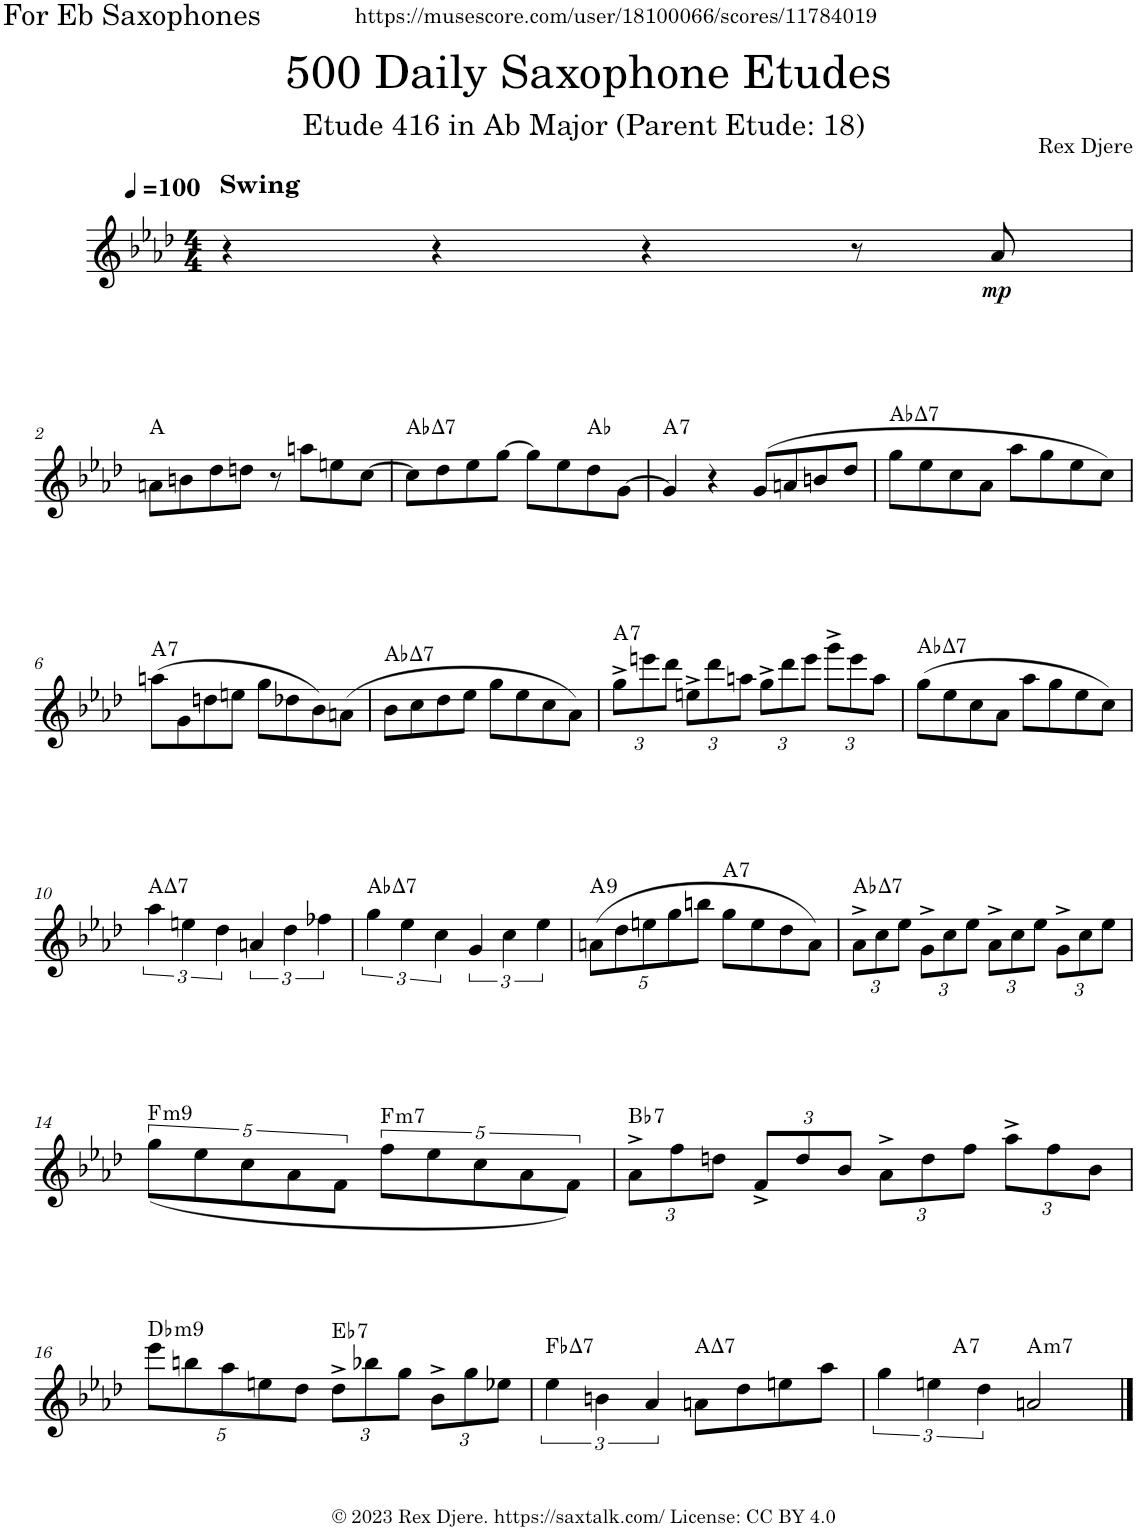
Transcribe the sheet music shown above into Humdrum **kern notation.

**kern	**dynam	**harte
*part1	*part1	*part1
*staff1	*staff1	*
*I"Alto Saxophone	*	*
*I'A. Sax.	*	*
*clefG2	*	*
*Trd5c9	*	*
*k[b-e-a-d-]	*	*
*M4/4	*	*
*MM100	*	*
=1	=1	=1
!LO:TX:a:B:t=Swing	!	!
4r	.	.
4r	.	.
4r	.	.
8r	.	.
!	!LO:DY:b	!
8a-/	mp	.
!!LO:LB:g=z
=2	=2	=2
8an\L	.	A:maj
8bn\	.	.
8dd-\	.	.
8ddn\J	.	.
8r	.	.
8aan\L	.	.
8een\	.	.
[8cc\J	.	.
=3	=3	=3
!	!	!LO:H:kt=7
8cc\L]	.	Ab:maj7
8dd-\	.	.
8ee-\	.	.
[8gg\J	.	.
8gg\L]	.	.
8ee-\	.	.
8dd-\	.	Ab:maj
[8g\J	.	.
=4	=4	=4
!	!	!LO:H:kt=7
4g/]	.	A:7
4r	.	.
(8g/L	.	.
8an/	.	.
8bn/	.	.
8dd-/J	.	.
=5	=5	=5
!	!	!LO:H:kt=7
8gg\L	.	Ab:maj7
8ee-\	.	.
8cc\	.	.
8a-\J	.	.
8aa-\L	.	.
8gg\	.	.
8ee-\	.	.
8cc\J)	.	.
!!LO:LB:g=z
=6	=6	=6
!	!	!LO:H:kt=7
(8aan\L	.	A:7
8g\	.	.
8ddn\	.	.
8een\J	.	.
8gg\L	.	.
8dd-X\	.	.
8b-\)	.	.
(8an\J	.	.
=7	=7	=7
!	!	!LO:H:kt=7
8b-\L	.	Ab:maj7
8cc\	.	.
8dd-\	.	.
8ee-\J	.	.
8gg\L	.	.
8ee-\	.	.
8cc\	.	.
8a-\J)	.	.
=8	=8	=8
*Xbrackettup	*	*
!	!	!LO:H:kt=7
12gg^\L	.	A:7
12eeen\	.	.
12ddd-\J	.	.
12een^\L	.	.
12ddd-\	.	.
12aan\J	.	.
12gg^\L	.	.
12ddd-\	.	.
12eee\J	.	.
12ggg^\L	.	.
12eee\	.	.
12aa\J	.	.
=9	=9	=9
!	!	!LO:H:kt=7
(8gg\L	.	Ab:maj7
8ee-\	.	.
8cc\	.	.
8a-\J	.	.
8aa-\L	.	.
8gg\	.	.
8ee-\	.	.
8cc\J)	.	.
!!LO:LB:g=z
=10	=10	=10
*k[b-e-a-d-]	*	*
*brackettup	*	*
!	!	!LO:H:kt=7
6aa-\	.	A:maj7
6een\	.	.
6dd-\	.	.
6an/	.	.
6dd-\	.	.
6ff-X\	.	.
=11	=11	=11
!	!	!LO:H:kt=7
6gg\	.	Ab:maj7
6ee-\	.	.
6cc\	.	.
6g/	.	.
6cc\	.	.
6ee-\	.	.
=12	=12	=12
*Xbrackettup	*	*
!	!	!LO:H:kt=9
(10an\L	.	A:9
10dd-\	.	.
10een\	.	.
10gg\	.	.
10bbn\J	.	.
!	!	!LO:H:kt=7
8gg\L	.	A:7
8ee\	.	.
8dd-\	.	.
8a\J)	.	.
=13	=13	=13
!	!	!LO:H:kt=7
12a-^\L	.	Ab:maj7
12cc\	.	.
12ee-\J	.	.
12g^\L	.	.
12cc\	.	.
12ee-\J	.	.
12a-^\L	.	.
12cc\	.	.
12ee-\J	.	.
12g^\L	.	.
12cc\	.	.
12ee-\J	.	.
!!LO:LB:g=z
=14	=14	=14
*brackettup	*	*
!	!	!LO:H:kt=m9
(<10gg\L	.	F:min9
10ee-\	.	.
10cc\	.	.
10a-\	.	.
10f\J	.	.
!	!	!LO:H:kt=m7
10ff\L	.	F:min7
10ee-\	.	.
10cc\	.	.
10a-\	.	.
10f\J)	.	.
=15	=15	=15
*Xbrackettup	*	*
!	!	!LO:H:kt=7
12a-^\L	.	Bb:7
12ff\	.	.
12ddn\J	.	.
12f^/L	.	.
12dd/	.	.
12b-/J	.	.
12a-^\L	.	.
12dd\	.	.
12ff\J	.	.
12aa-^\L	.	.
12ff\	.	.
12b-\J	.	.
!!LO:LB:g=z
=16	=16	=16
!	!	!LO:H:kt=m9
10eee-\L	.	Db:min9
10bbn\	.	.
10aa-\	.	.
10een\	.	.
10dd-\J	.	.
!	!	!LO:H:kt=7
12dd-^\L	.	Eb:7
12bb-X\	.	.
12gg\J	.	.
12b-^\L	.	.
12gg\	.	.
12ee-X\J	.	.
=17	=17	=17
*brackettup	*	*
!	!	!LO:H:kt=7
6ee-\	.	Fb:maj7
6bn\	.	.
6a-/	.	.
!	!	!LO:H:kt=7
8an\L	.	A:maj7
8dd-\	.	.
8een\	.	.
8aa-\J	.	.
=18	=18	=18
*^	*	*
6gg\	4ryy	.	.
6een\	.	.	.
!	!	!	!LO:H:kt=7
.	2.ryy	.	A:7
6dd-\	.	.	.
!	!	!	!LO:H:kt=m7
2an/	.	.	A:min7
*v	*v	*	*
==	==	==
*-	*-	*-
